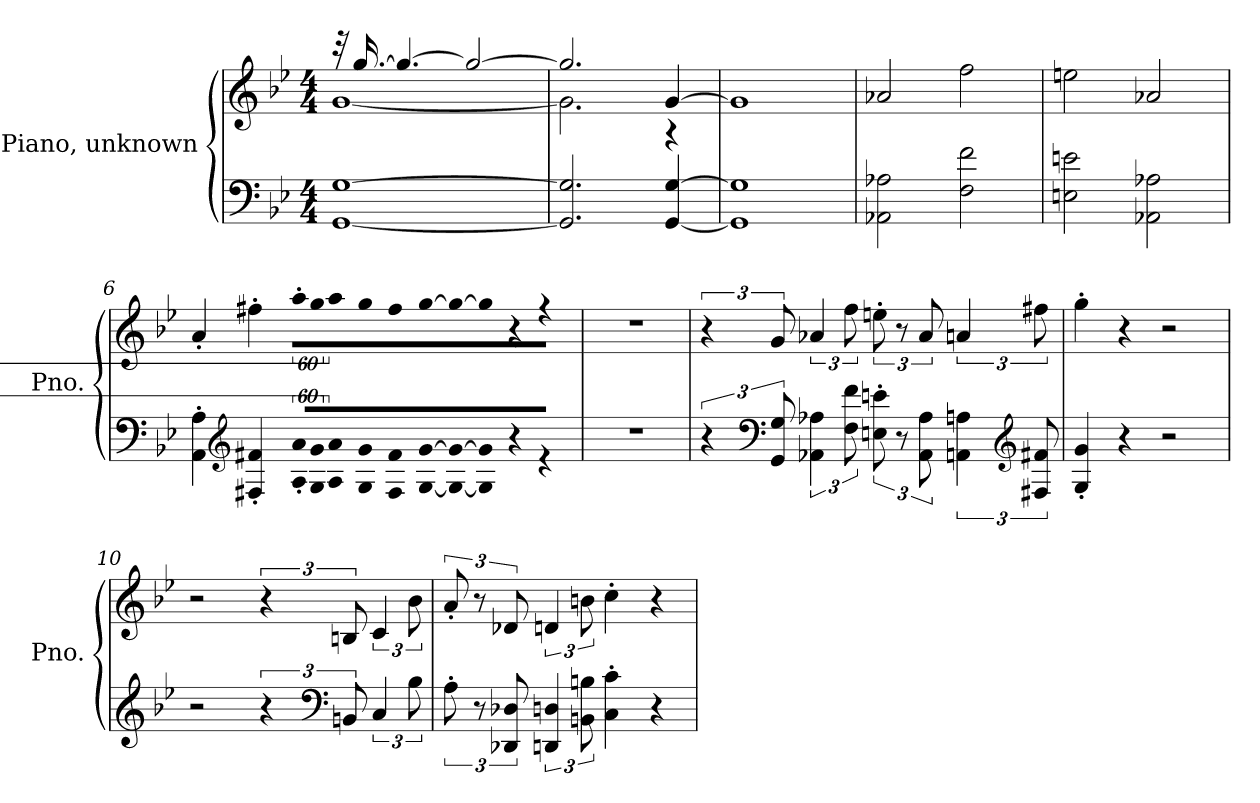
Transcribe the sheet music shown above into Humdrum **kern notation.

**kern	**kern
*part1	*part1
*staff2	*staff1
*I"Piano, unknown	*
*I'Pno.	*
*clefF4	*clefG2
*k[b-e-]	*k[b-e-]
*M4/4	*M4/4
*MM120	*MM120
=1	=1
*	*^
[1GG [1G	32r	[1g
.	[16.gg/	.
.	4.gg/_	.
.	2gg/_	.
=2	=2	=2
2.GG/] 2.G/]	2.gg/]	2.g\]
[4GG/ [4G/	[4g/	4r
*	*v	*v
=3	=3
1GG] 1G]	1g]
=4	=4
2AA-X\ 2A-X\	2a-X/
2F\ 2f\	2ff\
=5	=5
2En\ 2en\	2een\
2AA-X\ 2A-X\	2a-X/
=6	=6
4AA\' 4A\'	4a'/
*clefG2	*
4F#X/' 4f#X/'	4ff#X'\
!LO:N:vis=32	!LO:N:vis=32
1920%53A/' 1920%53a/'LLL	1920%53aa'\LLL
!LO:N:vis=32	!LO:N:vis=32
1920%53G/ 1920%53g/	1920%53gg\
1920ryy	1920ryy
!LO:N:vis=32	!LO:N:vis=32
1920%53A/ 1920%53a/	1920%53aa\
!LO:N:vis=32	!LO:N:vis=32
1920%53G/ 1920%53g/	1920%53gg\
!LO:N:vis=32	!LO:N:vis=32
1920%53F#/ 1920%53f#/	1920%53ff#\
1920ryy	1920ryy
!LO:N:vis=32	!LO:N:vis=32
[1920%53G/ [1920%53g/J	[1920%53gg\J
!LO:N:vis=16	!LO:N:vis=16
1920%107G/_ 1920%107g/_	1920%107gg\_
!LO:N:vis=64	!LO:N:vis=64
640%9G/] 640%9g/]JJkk	640%9gg\JJkk]
!LO:N:vis=64	!LO:N:vis=64
640%9r	640%9r
4r	4r
=7	=7
1r	1r
!!LO:LB:g=z
=8	=8
6r	6r
*clefF4	*
12GG/ 12G/	12g/
6AA-X\ 6A-X\	6a-X/
12F\ 12f\	12ff\
12En\' 12en\'	12een'\
12r	12r
12AA-\ 12A-\	12a-/
6AAn\ 6An\	6an/
*clefG2	*
12F#X/ 12f#X/	12ff#X\
=9	=9
4G/' 4g/'	4gg'\
4r	4r
2r	2r
=10	=10
2r	2r
6r	6r
*clefF4	*
12BBn/	12Bn/
6C/	6c/
12B-\	12b-\
=11	=11
12A'\	12a'/
12r	12r
12DD-X/ 12D-X/	12d-X/
6DDn/ 6Dn/	6dn/
12BBn\ 12Bn\	12bn\
4C\' 4c\'	4cc'\
4r	4r
=	=
*-	*-
